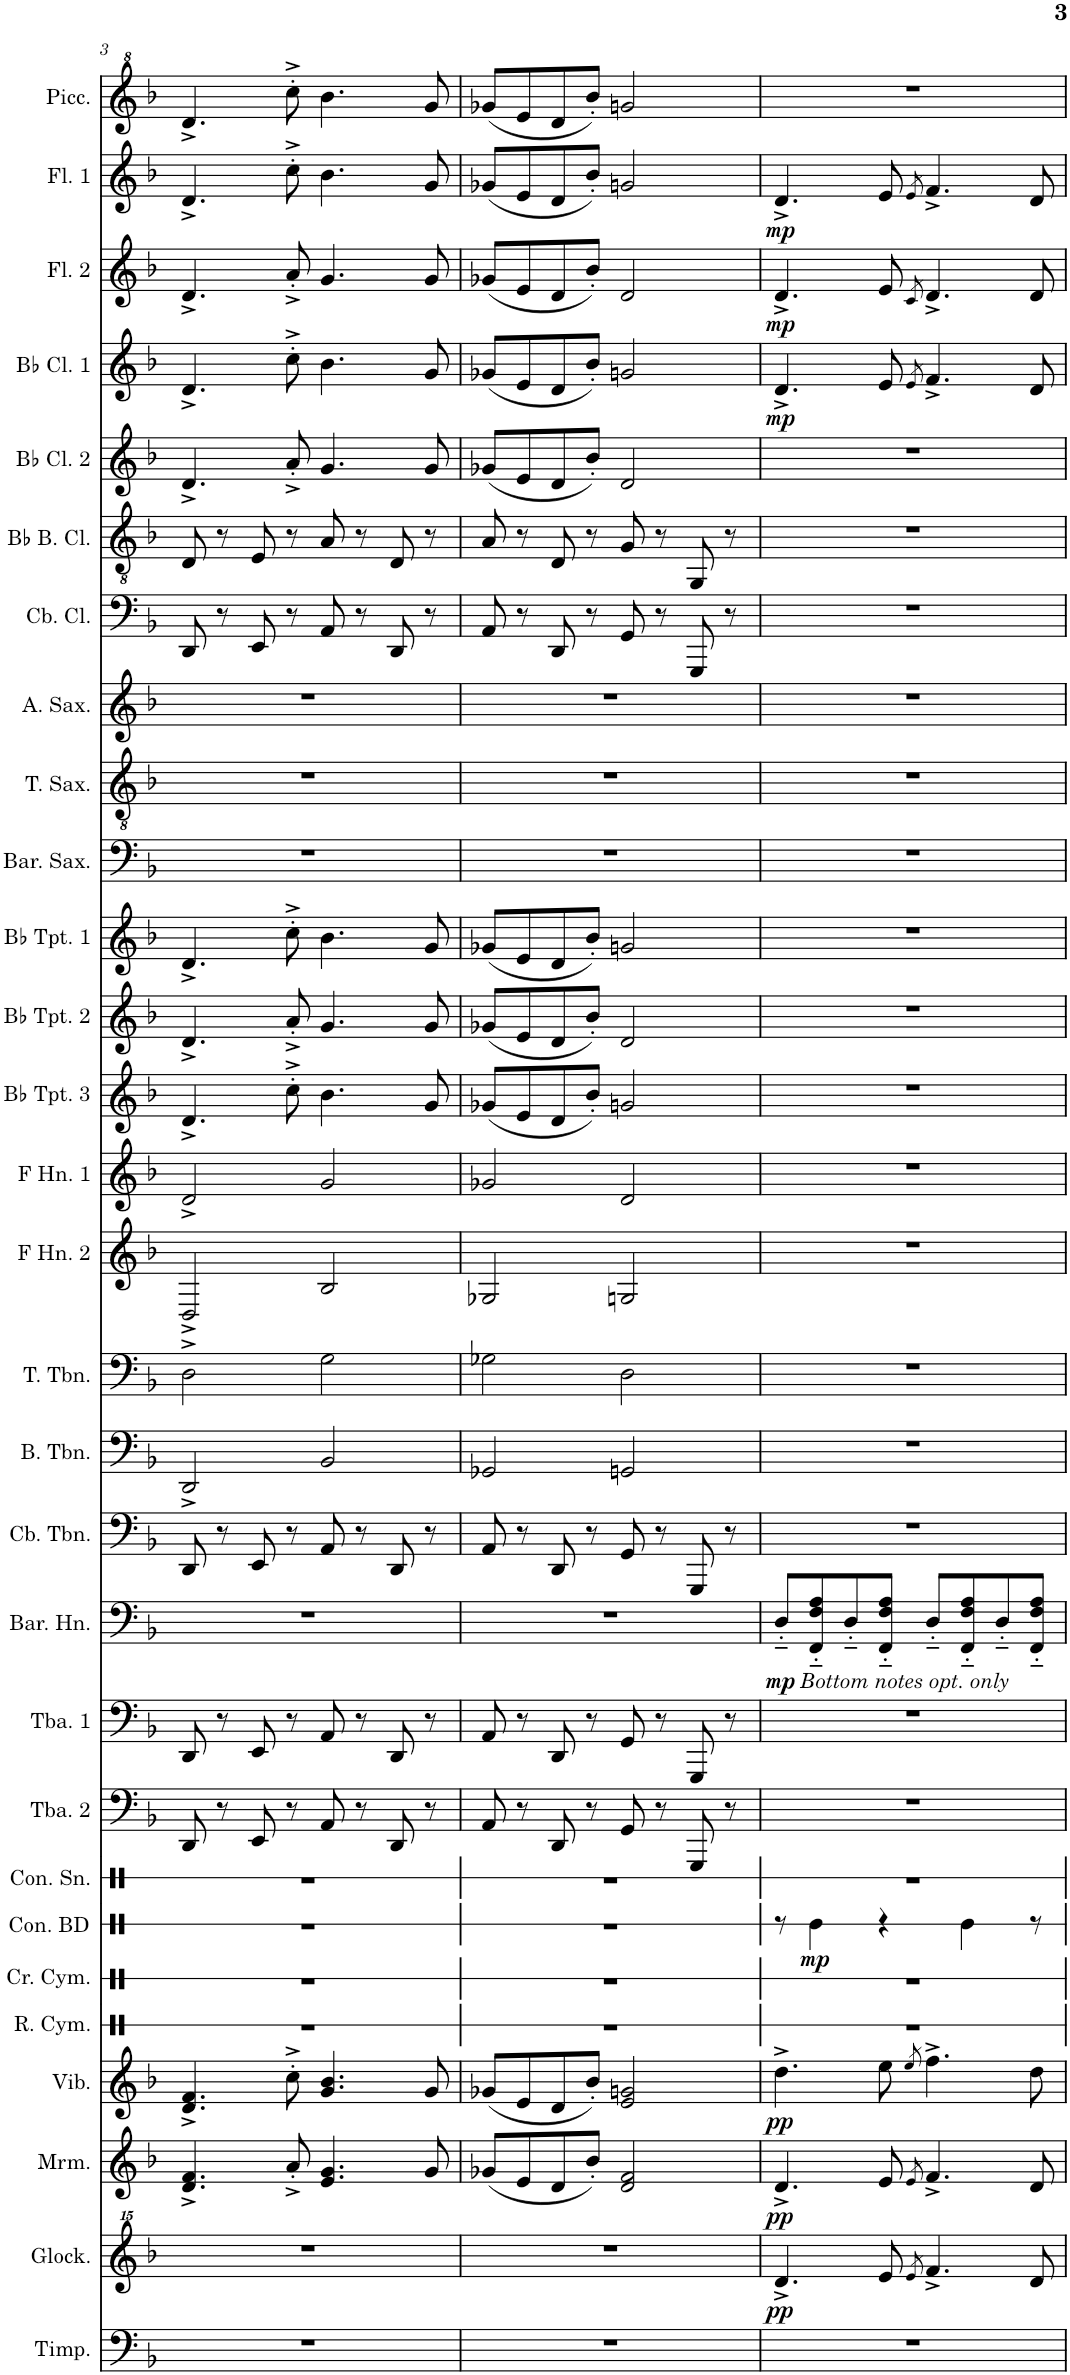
**kern	**kern	**dynam	**kern	**dynam	**kern	**dynam	**kern	**kern	**kern	**dynam	**kern	**kern	**kern	**kern	**dynam	**kern	**kern	**kern	**kern	**kern	**kern	**kern	**kern	**kern	**kern	**kern	**kern	**kern	**kern	**kern	**dynam	**kern	**dynam	**kern	**dynam	**kern
*part29	*part28	*part28	*part27	*part27	*part26	*part26	*part25	*part24	*part23	*part23	*part22	*part21	*part20	*part19	*part19	*part18	*part17	*part16	*part15	*part14	*part13	*part12	*part11	*part10	*part9	*part8	*part7	*part6	*part5	*part4	*part4	*part3	*part3	*part2	*part2	*part1
*staff29	*staff28	*staff28	*staff27	*staff27	*staff26	*staff26	*staff25	*staff24	*staff23	*staff23	*staff22	*staff21	*staff20	*staff19	*staff19	*staff18	*staff17	*staff16	*staff15	*staff14	*staff13	*staff12	*staff11	*staff10	*staff9	*staff8	*staff7	*staff6	*staff5	*staff4	*staff4	*staff3	*staff3	*staff2	*staff2	*staff1
*I"Timpani	*I"Glockenspiel	*	*I"Marimba	*	*I"Vibraphone	*	*I"Ride Cymbal	*I"Crash Cymbal	*I"Concert Bass Drum	*	*I"Concert Snare Drum	*I"Tuba 2	*I"Tuba 1	*I"Baritone Horn	*	*I"Contrabass Trombone	*I"Bass Trombone(Tenor 2)	*I"Tenor Trombone	*I"Horn in F 2	*I"Horn in F 1	*I"Bb Trumpet 3	*I"Bb Trumpet 2	*I"Bb Trumpet 1	*I"Baritone Saxophone	*I"Tenor Saxophone	*I"Alto Saxophone	*I"Contrabass Clarinet	*I"Bb Bass Clarinet	*I"Bb Clarinet 2	*I"Bb Clarinet 1	*	*I"Flute 2	*	*I"Flute 1	*	*I"Piccolo
*I'Timp.	*I'Glock.	*	*I'Mrm.	*	*I'Vib.	*	*I'R. Cym.	*I'Cr. Cym.	*I'Con. BD	*	*I'Con. Sn.	*I'Tba. 2	*I'Tba. 1	*I'Bar. Hn.	*	*I'Cb. Tbn.	*I'B. Tbn.	*I'T. Tbn.	*	*	*I'Bb Tpt. 3	*I'Bb Tpt. 2	*I'Bb Tpt. 1	*I'Bar. Sax.	*I'T. Sax.	*I'A. Sax.	*I'Cb. Cl.	*I'Bb B. Cl.	*I'Bb Cl. 2	*I'Bb Cl. 1	*	*I'Fl. 2	*	*I'Fl. 1	*	*I'Picc.
!!LO:PB:g=z
*clefF4	*clefG^^2	*	*clefG2	*	*clefG2	*	*clefX	*clefX	*clefX	*	*clefX	*clefF4	*clefF4	*clefF4	*	*clefF4	*clefF4	*clefF4	*clefG2	*clefG2	*clefG2	*clefG2	*clefG2	*clefF4	*clefGv2	*clefG2	*clefF4	*clefGv2	*clefG2	*clefG2	*	*clefG2	*	*clefG2	*	*clefG^2
*	*	*	*	*	*	*	*	*	*	*	*	*	*	*ITrd4c7	*	*	*	*	*ITrd4c7	*ITrd4c7	*ITrd1c2	*ITrd1c2	*ITrd1c2	*ITrd12c21	*ITrd8c14	*ITrd5c9	*ITrd1c2	*ITrd8c14	*ITrd1c2	*ITrd1c2	*	*	*	*	*	*ITrd-7c-12
*k[b-]	*k[b-]	*	*k[b-]	*	*k[b-]	*	*k[]	*k[]	*k[]	*	*k[]	*k[b-]	*k[b-]	*k[b-]	*	*k[b-]	*k[b-]	*k[b-]	*k[b-]	*k[b-]	*k[b-]	*k[b-]	*k[b-]	*k[b-]	*k[b-]	*k[b-]	*k[b-]	*k[b-]	*k[b-]	*k[b-]	*	*k[b-]	*	*k[b-]	*	*k[b-]
*M4/4	*M4/4	*	*M4/4	*	*M4/4	*	*M4/4	*M4/4	*M4/4	*	*M4/4	*M4/4	*M4/4	*M4/4	*	*M4/4	*M4/4	*M4/4	*M4/4	*M4/4	*M4/4	*M4/4	*M4/4	*M4/4	*M4/4	*M4/4	*M4/4	*M4/4	*M4/4	*M4/4	*	*M4/4	*	*M4/4	*	*M4/4
=3	=3	=3	=3	=3	=3	=3	=3	=3	=3	=3	=3	=3	=3	=3	=3	=3	=3	=3	=3	=3	=3	=3	=3	=3	=3	=3	=3	=3	=3	=3	=3	=3	=3	=3	=3	=3
1r	1r	.	4.d/^ 4.f/^	.	4.d/^ 4.f/^	.	1r	1r	1r	.	1r	8DD/	8DD/	1r	.	8DD/	2DD^/	2D^\	2D^/	2d^/	4.d^/	4.d^/	4.d^/	1r	1r	1r	8DD/	8D/	4.d^/	4.d^/	.	4.d^/	.	4.d^/	.	4.dd^/
.	.	.	.	.	.	.	.	.	.	.	.	8r	8r	.	.	8r	.	.	.	.	.	.	.	.	.	.	8r	8r	.	.	.	.	.	.	.	.
.	.	.	.	.	.	.	.	.	.	.	.	8EE/	8EE/	.	.	8EE/	.	.	.	.	.	.	.	.	.	.	8EE/	8E/	.	.	.	.	.	.	.	.
.	.	.	8a'^/	.	8cc'^\	.	.	.	.	.	.	8r	8r	.	.	8r	.	.	.	.	8cc'^\	8a'^/	8cc'^\	.	.	.	8r	8r	8a'^/	8cc'^\	.	8a'^/	.	8cc'^\	.	8ccc'^\
.	.	.	4.e/ 4.g/	.	4.g/ 4.b-/	.	.	.	.	.	.	8AA/	8AA/	.	.	8AA/	2BB-/	2G\	2B-/	2g/	4.b-\	4.g/	4.b-\	.	.	.	8AA/	8A/	4.g/	4.b-\	.	4.g/	.	4.b-\	.	4.bb-\
.	.	.	.	.	.	.	.	.	.	.	.	8r	8r	.	.	8r	.	.	.	.	.	.	.	.	.	.	8r	8r	.	.	.	.	.	.	.	.
.	.	.	.	.	.	.	.	.	.	.	.	8DD/	8DD/	.	.	8DD/	.	.	.	.	.	.	.	.	.	.	8DD/	8D/	.	.	.	.	.	.	.	.
.	.	.	8g/	.	8g/	.	.	.	.	.	.	8r	8r	.	.	8r	.	.	.	.	8g/	8g/	8g/	.	.	.	8r	8r	8g/	8g/	.	8g/	.	8g/	.	8gg/
=4	=4	=4	=4	=4	=4	=4	=4	=4	=4	=4	=4	=4	=4	=4	=4	=4	=4	=4	=4	=4	=4	=4	=4	=4	=4	=4	=4	=4	=4	=4	=4	=4	=4	=4	=4	=4
1r	1r	.	(8g-X/L	.	(8g-X/L	.	1r	1r	1r	.	1r	8AA/	8AA/	1r	.	8AA/	2GG-X/	2G-X\	2G-X/	2g-X/	(8g-X/L	(8g-X/L	(8g-X/L	1r	1r	1r	8AA/	8A/	(8g-X/L	(8g-X/L	.	(8g-X/L	.	(8g-X/L	.	(8gg-X/L
.	.	.	8e/	.	8e/	.	.	.	.	.	.	8r	8r	.	.	8r	.	.	.	.	8e/	8e/	8e/	.	.	.	8r	8r	8e/	8e/	.	8e/	.	8e/	.	8ee/
.	.	.	8d/	.	8d/	.	.	.	.	.	.	8DD/	8DD/	.	.	8DD/	.	.	.	.	8d/	8d/	8d/	.	.	.	8DD/	8D/	8d/	8d/	.	8d/	.	8d/	.	8dd/
.	.	.	8b-'/J)	.	8b-'/J)	.	.	.	.	.	.	8r	8r	.	.	8r	.	.	.	.	8b-'/J)	8b-'/J)	8b-'/J)	.	.	.	8r	8r	8b-'/J)	8b-'/J)	.	8b-'/J)	.	8b-'/J)	.	8bb-'/J)
.	.	.	2d/ 2f/	.	2e/ 2gn/	.	.	.	.	.	.	8GG/	8GG/	.	.	8GG/	2GGn/	2D\	2Gn/	2d/	2gn/	2d/	2gn/	.	.	.	8GG/	8G/	2d/	2gn/	.	2d/	.	2gn/	.	2ggn/
.	.	.	.	.	.	.	.	.	.	.	.	8r	8r	.	.	8r	.	.	.	.	.	.	.	.	.	.	8r	8r	.	.	.	.	.	.	.	.
.	.	.	.	.	.	.	.	.	.	.	.	8GGG/	8GGG/	.	.	8GGG/	.	.	.	.	.	.	.	.	.	.	8GGG/	8GG/	.	.	.	.	.	.	.	.
.	.	.	.	.	.	.	.	.	.	.	.	8r	8r	.	.	8r	.	.	.	.	.	.	.	.	.	.	8r	8r	.	.	.	.	.	.	.	.
=5	=5	=5	=5	=5	=5	=5	=5	=5	=5	=5	=5	=5	=5	=5	=5	=5	=5	=5	=5	=5	=5	=5	=5	=5	=5	=5	=5	=5	=5	=5	=5	=5	=5	=5	=5	=5
!	!	!	!	!	!	!	!	!	!	!	!	!	!	!LO:TX:b:i:t=Bottom notes opt. only	!	!	!	!	!	!	!	!	!	!	!	!	!	!	!	!	!	!	!	!	!	!
!	!	!LO:DY:b	!	!LO:DY:b	!	!LO:DY:b	!	!	!	!	!	!	!	!	!LO:DY:b	!	!	!	!	!	!	!	!	!	!	!	!	!	!	!	!LO:DY:b	!	!LO:DY:b	!	!LO:DY:b	!
1r	4.ddd^/	pp	4.d^/	pp	4.dd^\	pp	1r	1r	8r	.	1r	1r	1r	8D'~/L	mp	1r	1r	1r	1r	1r	1r	1r	1r	1r	1r	1r	1r	1r	1r	4.d^/	mp	4.d^/	mp	4.d^/	mp	1r
!	!	!	!	!	!	!	!	!	!	!LO:DY:b	!	!	!	!	!	!	!	!	!	!	!	!	!	!	!	!	!	!	!	!	!	!	!	!	!	!
.	.	.	.	.	.	.	.	.	4Re\	mp	.	.	.	8FF/'~ 8F/'~ 8A/'~	.	.	.	.	.	.	.	.	.	.	.	.	.	.	.	.	.	.	.	.	.	.
.	.	.	.	.	.	.	.	.	.	.	.	.	.	8D'~/	.	.	.	.	.	.	.	.	.	.	.	.	.	.	.	.	.	.	.	.	.	.
.	8eee/	.	8e/	.	8ee\	.	.	.	4r	.	.	.	.	8FF/'~ 8F/'~ 8A/'~J	.	.	.	.	.	.	.	.	.	.	.	.	.	.	.	8e/	.	8e/	.	8e/	.	.
.	8qeee/	.	8qe/	.	8qee/	.	.	.	.	.	.	.	.	.	.	.	.	.	.	.	.	.	.	.	.	.	.	.	.	8qe/	.	8qc/	.	8qe/	.	.
.	4.fff^/	.	4.f^/	.	4.ff^\	.	.	.	.	.	.	.	.	8D'~/L	.	.	.	.	.	.	.	.	.	.	.	.	.	.	.	4.f^/	.	4.d^/	.	4.f^/	.	.
.	.	.	.	.	.	.	.	.	4Re\	.	.	.	.	8FF/'~ 8F/'~ 8A/'~	.	.	.	.	.	.	.	.	.	.	.	.	.	.	.	.	.	.	.	.	.	.
.	.	.	.	.	.	.	.	.	.	.	.	.	.	8D'~/	.	.	.	.	.	.	.	.	.	.	.	.	.	.	.	.	.	.	.	.	.	.
.	8ddd/	.	8d/	.	8dd\	.	.	.	8r	.	.	.	.	8FF/'~ 8F/'~ 8A/'~J	.	.	.	.	.	.	.	.	.	.	.	.	.	.	.	8d/	.	8d/	.	8d/	.	.
=	=	=	=	=	=	=	=	=	=	=	=	=	=	=	=	=	=	=	=	=	=	=	=	=	=	=	=	=	=	=	=	=	=	=	=	=
*-	*-	*-	*-	*-	*-	*-	*-	*-	*-	*-	*-	*-	*-	*-	*-	*-	*-	*-	*-	*-	*-	*-	*-	*-	*-	*-	*-	*-	*-	*-	*-	*-	*-	*-	*-	*-
